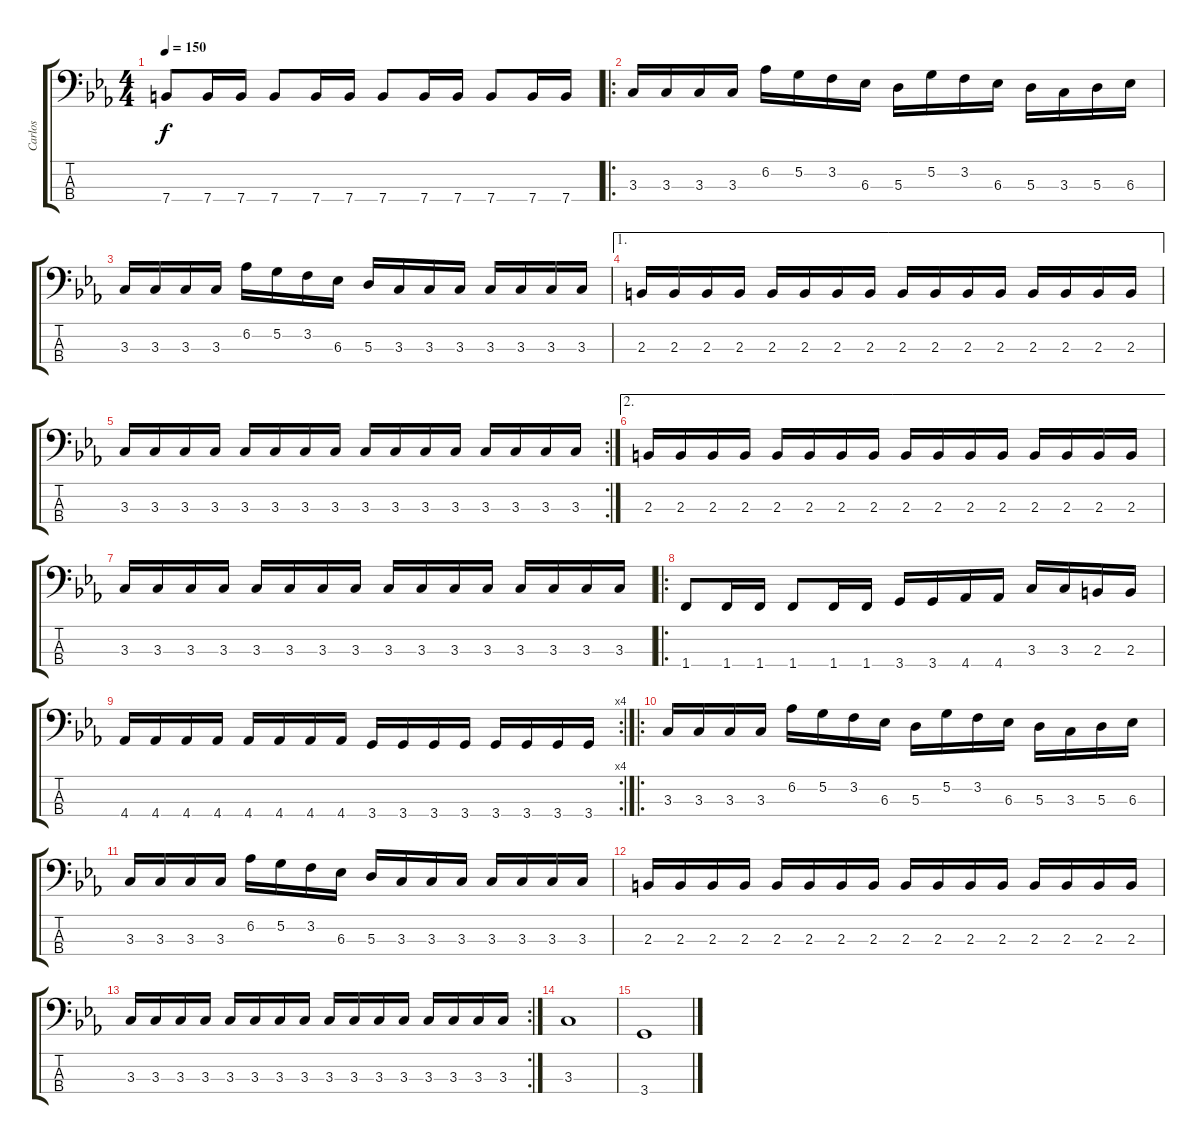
\track ("Carlos" "Carlos") {instrument electricbasspick}
\staff {score tabs}
\tuning (G2 D2 A1 E1) {hide}
\ts (4 4)
\tempo 150
\clef f4
\ks cminor
7.4.8{dy f} 7.4.16 7.4.16 7.4.8 7.4.16 7.4.16 7.4.8 7.4.16 7.4.16 7.4.8 7.4.16 7.4.16 |
\ro
3.3.16 3.3.16 3.3.16 3.3.16 6.2.16 5.2.16 3.2.16 6.3.16 5.3.16 5.2.16 3.2.16 6.3.16 5.3.16 3.3.16 5.3.16 6.3.16 |
3.3.16 3.3.16 3.3.16 3.3.16 6.2.16 5.2.16 3.2.16 6.3.16 5.3.16 3.3.16 3.3.16 3.3.16 3.3.16 3.3.16 3.3.16 3.3.16 |
\ae 1
2.3.16 2.3.16 2.3.16 2.3.16 2.3.16 2.3.16 2.3.16 2.3.16 2.3.16 2.3.16 2.3.16 2.3.16 2.3.16 2.3.16 2.3.16 2.3.16 |
\rc 2
3.3.16 3.3.16 3.3.16 3.3.16 3.3.16 3.3.16 3.3.16 3.3.16 3.3.16 3.3.16 3.3.16 3.3.16 3.3.16 3.3.16 3.3.16 3.3.16 |
\ae 2
2.3.16 2.3.16 2.3.16 2.3.16 2.3.16 2.3.16 2.3.16 2.3.16 2.3.16 2.3.16 2.3.16 2.3.16 2.3.16 2.3.16 2.3.16 2.3.16 |
3.3.16 3.3.16 3.3.16 3.3.16 3.3.16 3.3.16 3.3.16 3.3.16 3.3.16 3.3.16 3.3.16 3.3.16 3.3.16 3.3.16 3.3.16 3.3.16 |
\ro
1.4.8 1.4.16 1.4.16 1.4.8 1.4.16 1.4.16 3.4.16 3.4.16 4.4.16 4.4.16 3.3.16 3.3.16 2.3.16 2.3.16 |
\rc 4
4.4.16 4.4.16 4.4.16 4.4.16 4.4.16 4.4.16 4.4.16 4.4.16 3.4.16 3.4.16 3.4.16 3.4.16 3.4.16 3.4.16 3.4.16 3.4.16 |
\ro
3.3.16 3.3.16 3.3.16 3.3.16 6.2.16 5.2.16 3.2.16 6.3.16 5.3.16 5.2.16 3.2.16 6.3.16 5.3.16 3.3.16 5.3.16 6.3.16 |
3.3.16 3.3.16 3.3.16 3.3.16 6.2.16 5.2.16 3.2.16 6.3.16 5.3.16 3.3.16 3.3.16 3.3.16 3.3.16 3.3.16 3.3.16 3.3.16 |
2.3.16 2.3.16 2.3.16 2.3.16 2.3.16 2.3.16 2.3.16 2.3.16 2.3.16 2.3.16 2.3.16 2.3.16 2.3.16 2.3.16 2.3.16 2.3.16 |
\rc 2
3.3.16 3.3.16 3.3.16 3.3.16 3.3.16 3.3.16 3.3.16 3.3.16 3.3.16 3.3.16 3.3.16 3.3.16 3.3.16 3.3.16 3.3.16 3.3.16 |
3.3.1 |
3.4.1
